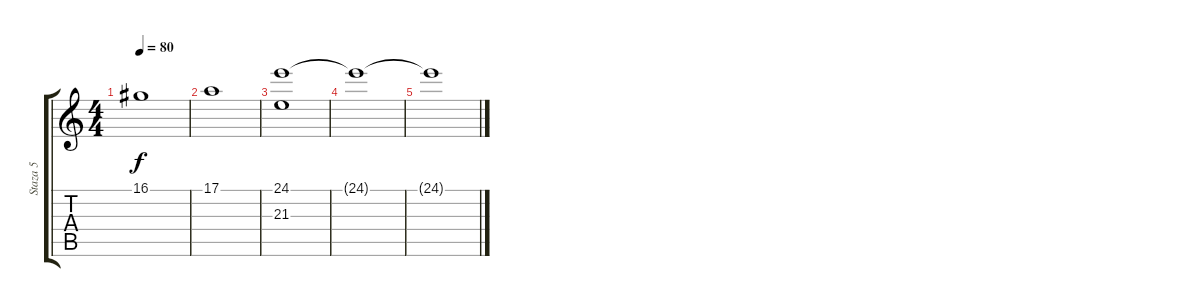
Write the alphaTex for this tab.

\track ("Staza 5" "Staza 5") {instrument pad7halo}
\staff {score tabs}
\tuning (E4 B3 G3 D3 A2 E2) {hide}
\ts (4 4)
\tempo 80
\clef g2
\ks c
16.1.1{dy f} |
17.1.1 |
(24.1 21.3).1{volume 0} |
24.1{t}.1 |
24.1{t}.1
